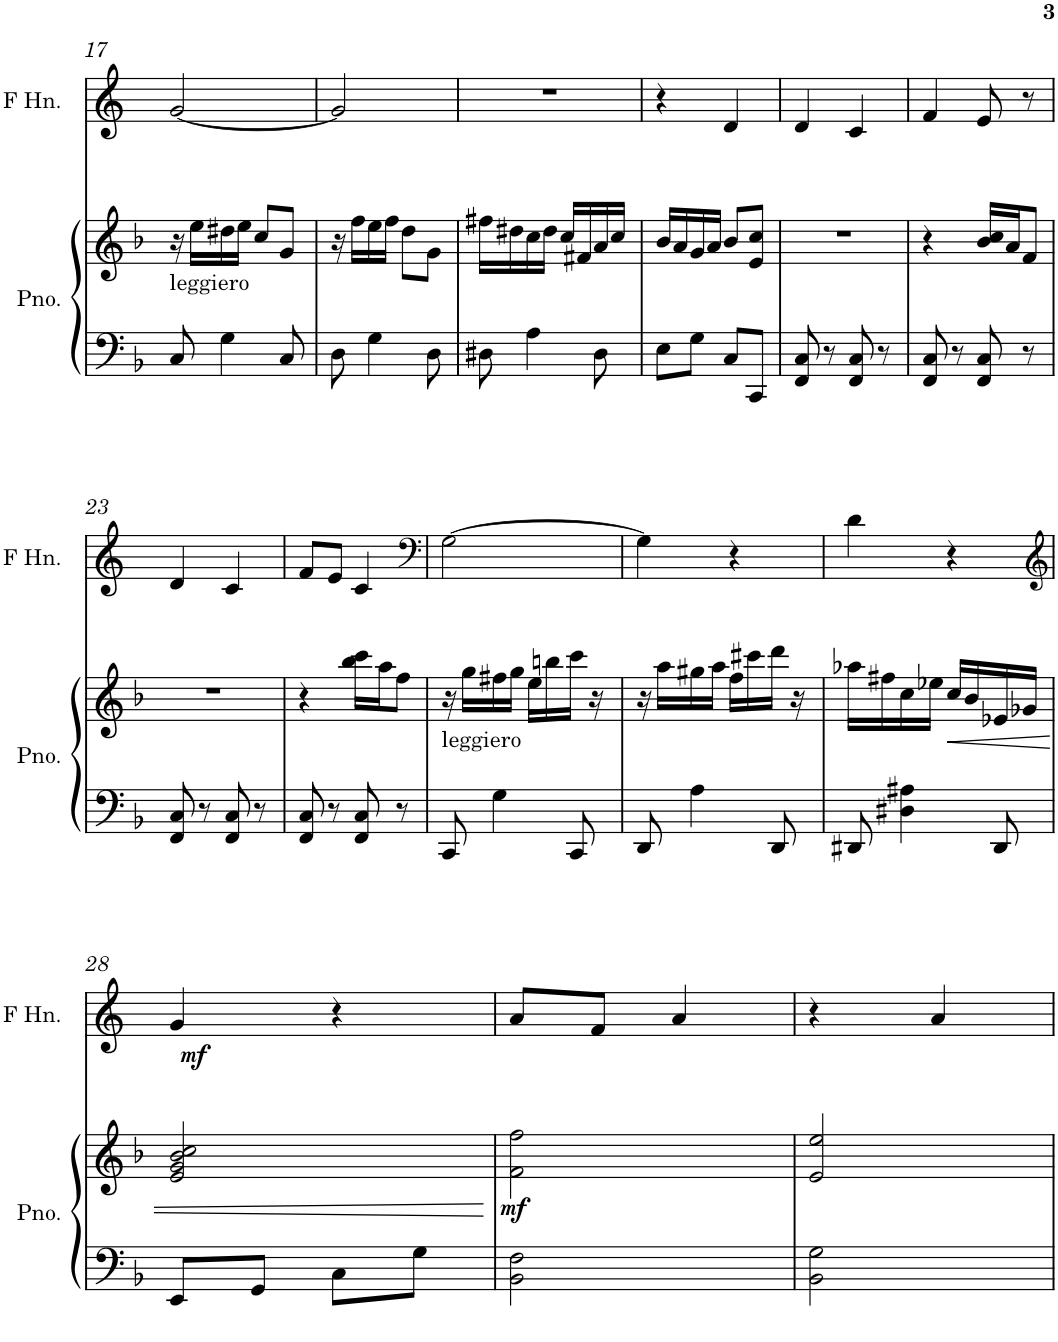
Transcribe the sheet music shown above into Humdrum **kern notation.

**kern	**kern	**dynam	**kern	**dynam
*part2	*part2	*part2	*part1	*part1
*staff3	*staff2	*staff2/3	*staff1	*staff1
*I"Grand Piano	*	*	*I"French Horn	*
*I'Pno.	*	*	*I'F Hn.	*
!!LO:PB:g=z
*clefF4	*clefG2	*	*clefG2	*
*	*	*	*Trd4c7	*
*k[b-]	*k[b-]	*	*k[]	*
*M2/4	*M2/4	*	*M2/4	*
=17	=17	=17	=17	=17
!	!LO:TX:b:t=leggiero	!	!	!
8C/	16r	.	[2g/	.
.	16ee\LL	.	.	.
4G\	16dd#X\	.	.	.
.	16ee\JJ	.	.	.
.	8cc/L	.	.	.
8C/	8g/J	.	.	.
=18	=18	=18	=18	=18
8D\	16r	.	2g/]	.
.	16ff\LL	.	.	.
4G\	16ee\	.	.	.
.	16ff\JJ	.	.	.
.	8dd\L	.	.	.
8D\	8g\J	.	.	.
=19	=19	=19	=19	=19
8D#X\	16ff#X\LL	.	2r	.
.	16dd#X\	.	.	.
4A\	16cc\	.	.	.
.	16dd#\JJ	.	.	.
.	16cc/LL	.	.	.
.	16f#X/	.	.	.
8D#\	16a/	.	.	.
.	16cc/JJ	.	.	.
=20	=20	=20	=20	=20
8E\L	16b-/LL	.	4r	.
.	16a/	.	.	.
8G\J	16g/	.	.	.
.	16a/JJ	.	.	.
8C/L	8b-/L	.	4d/	.
8CC/J	8e/ 8cc/J	.	.	.
=21	=21	=21	=21	=21
8FF/ 8C/	2r	.	4d/	.
8r	.	.	.	.
8FF/ 8C/	.	.	4c/	.
8r	.	.	.	.
=22	=22	=22	=22	=22
8FF/ 8C/	4r	.	4f/	.
8r	.	.	.	.
8FF/ 8C/	16b-/ 16cc/LL	.	8e/	.
.	16a/J	.	.	.
8r	8f/J	.	8r	.
!!LO:LB:g=z
=23	=23	=23	=23	=23
8FF/ 8C/	2r	.	4d/	.
8r	.	.	.	.
8FF/ 8C/	.	.	4c/	.
8r	.	.	.	.
=24	=24	=24	=24	=24
8FF/ 8C/	4r	.	8f/L	.
8r	.	.	8e/J	.
8FF/ 8C/	16bb-\ 16ccc\LL	.	4c/	.
.	16aa\J	.	.	.
8r	8ff\J	.	.	.
=25	=25	=25	=25	=25
*	*	*	*clefF4	*
!	!LO:TX:b:t=leggiero	!	!	!
8CC/	16r	.	[2G\	.
.	16gg\LL	.	.	.
4G\	16ff#X\	.	.	.
.	16gg\JJ	.	.	.
.	16ee\LL	.	.	.
.	16bbn\	.	.	.
8CC/	16ccc\JJ	.	.	.
.	16r	.	.	.
=26	=26	=26	=26	=26
8DD/	16r	.	4G\]	.
.	16aa\LL	.	.	.
4A\	16gg#X\	.	.	.
.	16aa\JJ	.	.	.
.	16ff\LL	.	4r	.
.	16ccc#X\	.	.	.
8DD/	16ddd\JJ	.	.	.
.	16r	.	.	.
=27	=27	=27	=27	=27
8DD#X/	16aa-X\LL	.	4d\	.
.	16ff#X\	.	.	.
4D#X\ 4A#X\	16cc\	.	.	.
.	16ee-X\JJ	.	.	.
!	!	!LO:HP:b	!	!
.	16cc/LL	<	4r	.
.	16b-/	.	.	.
8DD#/	16e-X/	.	.	.
.	16g-X/JJ	.	.	.
!!LO:LB:g=z
=28	=28	=28	=28	=28
*	*	*	*clefG2	*
*	*	*	*^	*
8EE/L	2e/ 2g/ 2b-/ 2cc/	.	4g/	32ryy	.
!	!	!	!	!	!LO:DY:b
.	.	.	.	4...ryy	mf
8GG/J	.	.	.	.	.
8C\L	.	.	4r	.	.
8G\J	.	.	.	.	.
.	.	[	.	.	.
=29	=29	=29	=29	=29	=29
!	!	!LO:DY:b	!	!	!
*	*	*	*v	*v	*
2BB-\ 2F\	2f\ 2ff\	mf	8a/L	.
.	.	.	8f/J	.
.	.	.	4a/	.
=30	=30	=30	=30	=30
2BB-\ 2G\	2e/ 2ee/	.	4r	.
.	.	.	4a/	.
=	=	=	=	=
*-	*-	*-	*-	*-
